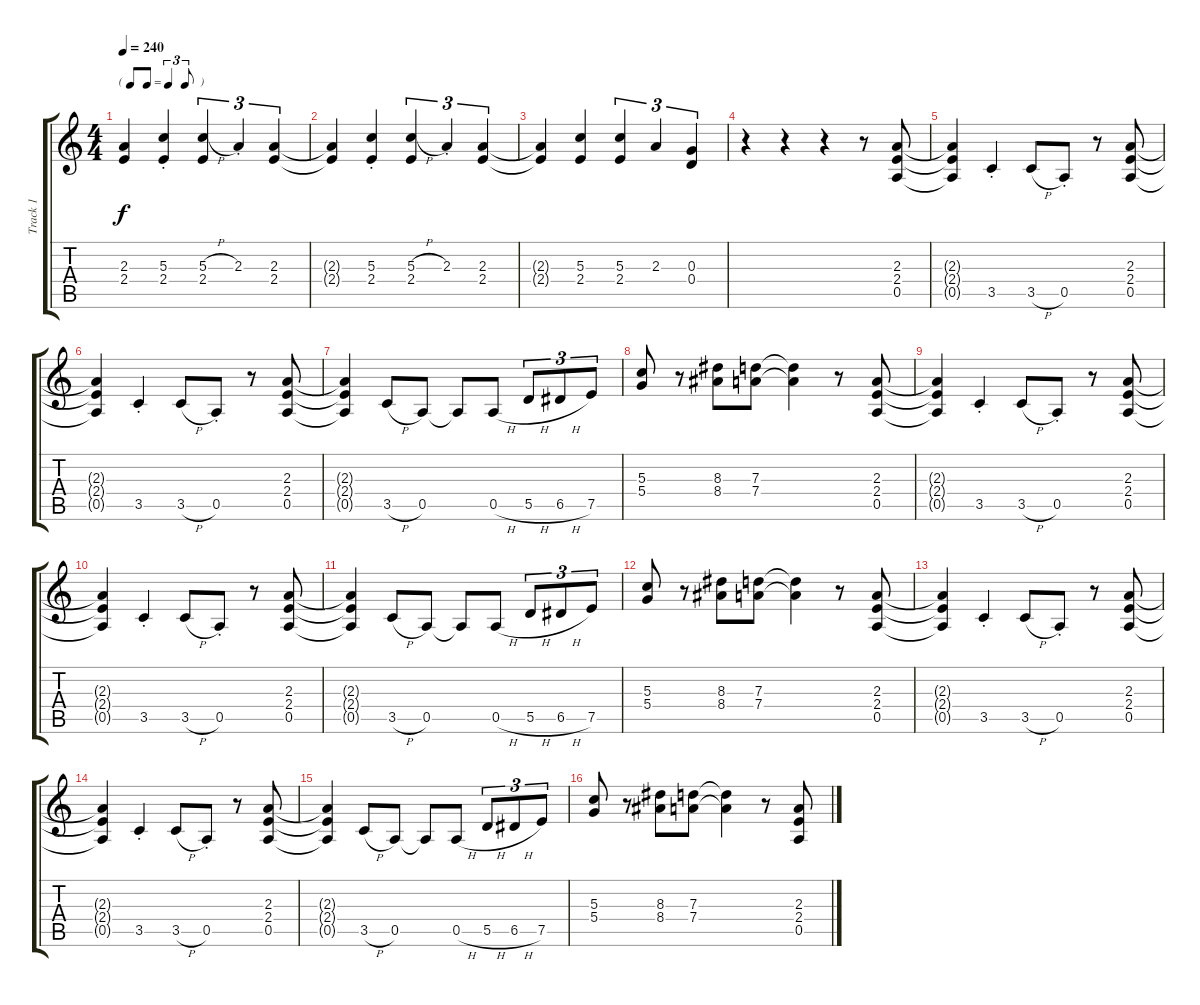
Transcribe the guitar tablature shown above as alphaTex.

\track ("Track 1" "Track 1") {instrument distortionguitar}
\staff {score tabs}
\tuning (E4 B3 G3 D3 A2 E2) {hide}
\ts (4 4)
\tf triplet8th
\tempo 240
\clef g2
\ks c
(2.3{t} 2.4{t}).4{dy f} (5.3 2.4{st}).4 (5.3{h} 2.4).4{tu (3 2)} 2.3{st}.4{tu (3 2)} (2.3 2.4).4{tu (3 2)} |
(2.3{t} 2.4{t}).4 (5.3 2.4{st}).4 (5.3{h} 2.4).4{tu (3 2)} 2.3{st}.4{tu (3 2)} (2.3 2.4).4{tu (3 2)} |
(2.3{t} 2.4{t}).4 (5.3 2.4).4 (5.3 2.4).4{tu (3 2)} 2.3.4{tu (3 2)} (0.3 0.4).4{tu (3 2)} |
r.4 r.4 r.4 r.8 (2.3 2.4 0.5).8 |
(2.3{t} 2.4{t} 0.5{t}).4 3.5{st}.4 3.5{h}.8 0.5{st}.8 r.8 (2.3 2.4 0.5).8 |
(2.3{t} 2.4{t} 0.5{t}).4 3.5{st}.4 3.5{h}.8 0.5{st}.8 r.8 (2.3 2.4 0.5).8 |
(2.3{t} 2.4{t} 0.5{t}).4 3.5{h}.8 0.5.8 0.5{t}.8 0.5{h}.8 5.5{h}.8{tu (3 2)} 6.5{h}.8{tu (3 2)} 7.5.8{tu (3 2)} |
(5.3 5.4).8 r.8 (8.3 8.4).8 (7.3 7.4).8 (7.3{t} 7.4{t}).4 r.8 (2.3 2.4 0.5).8 |
(2.3{t} 2.4{t} 0.5{t}).4 3.5{st}.4 3.5{h}.8 0.5{st}.8 r.8 (2.3 2.4 0.5).8 |
(2.3{t} 2.4{t} 0.5{t}).4 3.5{st}.4 3.5{h}.8 0.5{st}.8 r.8 (2.3 2.4 0.5).8 |
(2.3{t} 2.4{t} 0.5{t}).4 3.5{h}.8 0.5.8 0.5{t}.8 0.5{h}.8 5.5{h}.8{tu (3 2)} 6.5{h}.8{tu (3 2)} 7.5.8{tu (3 2)} |
(5.3 5.4).8 r.8 (8.3 8.4).8 (7.3 7.4).8 (7.3{t} 7.4{t}).4 r.8 (2.3 2.4 0.5).8 |
(2.3{t} 2.4{t} 0.5{t}).4 3.5{st}.4 3.5{h}.8 0.5{st}.8 r.8 (2.3 2.4 0.5).8 |
(2.3{t} 2.4{t} 0.5{t}).4 3.5{st}.4 3.5{h}.8 0.5{st}.8 r.8 (2.3 2.4 0.5).8 |
(2.3{t} 2.4{t} 0.5{t}).4 3.5{h}.8 0.5.8 0.5{t}.8 0.5{h}.8 5.5{h}.8{tu (3 2)} 6.5{h}.8{tu (3 2)} 7.5.8{tu (3 2)} |
(5.3 5.4).8 r.8 (8.3 8.4).8 (7.3 7.4).8 (7.3{t} 7.4{t}).4 r.8 (2.3 2.4 0.5).8
